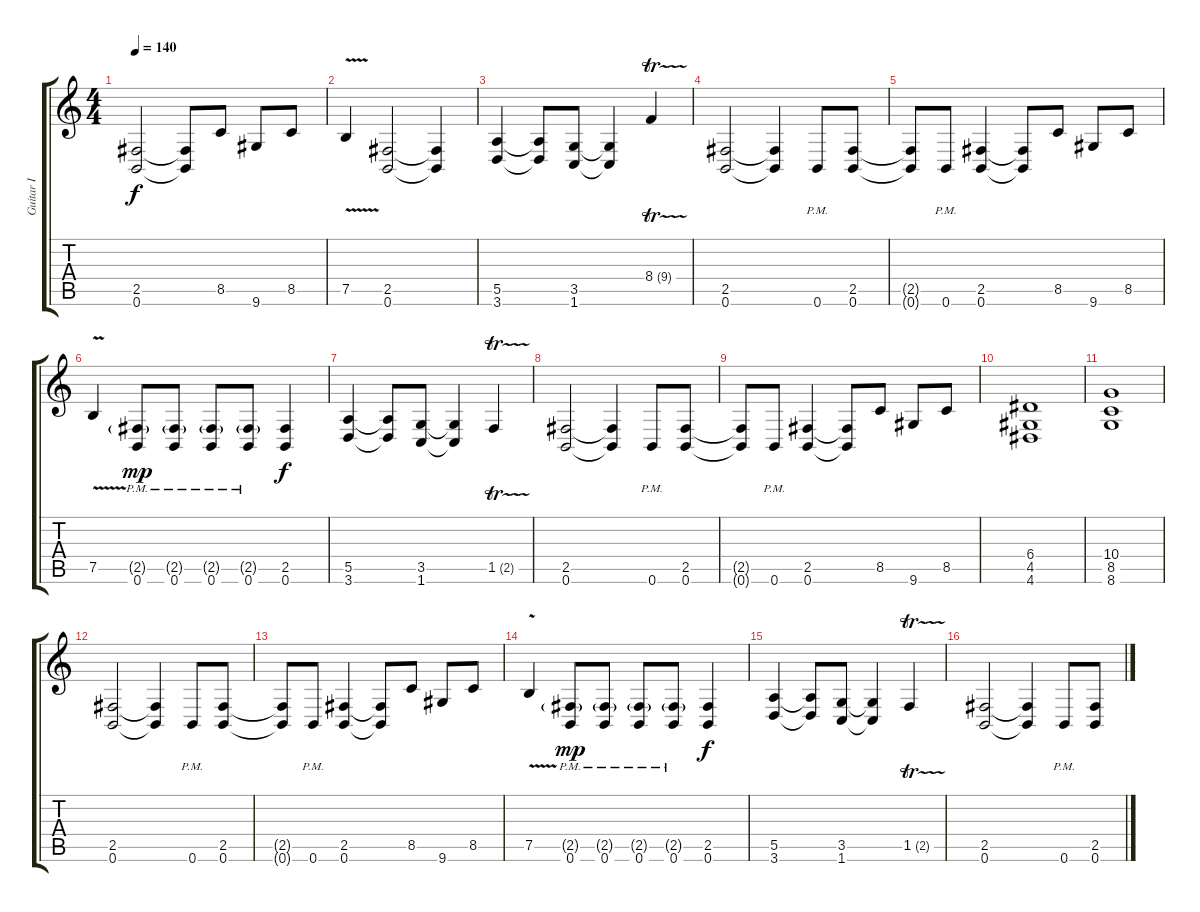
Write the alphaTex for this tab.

\track ("Guitar I" "Guitar I") {instrument distortionguitar}
\staff {score tabs}
\tuning (B3 Gb3 D3 A2 E2 B1) {hide}
\ts (4 4)
\tempo 140
\clef g2
\ks c
(2.5{t} 0.6{t}).2{dy f} (2.5{t} 0.6{t}).8 8.5.8 9.6.8 8.5.8 |
7.5{v}.4 (2.5 0.6).2 (2.5{t} 0.6{t}).4 |
(5.5 3.6).4 (5.5{t} 3.6{t}).8 (3.5 1.6).8 (3.5{t} 1.6{t}).4 8.4{tr (9 16)}.4 |
(2.5 0.6).2 (2.5{t} 0.6{t}).4 0.6{pm}.8 (2.5 0.6).8 |
(2.5{t} 0.6{t}).8 0.6{pm}.8 (2.5 0.6).4 (2.5{t} 0.6{t}).8 8.5.8 9.6.8 8.5.8 |
7.5{v}.4 (2.5{g pm} 0.6{pm}).8{dy mp} (2.5{g pm} 0.6{pm}).8 (2.5{g pm} 0.6{pm}).8 (2.5{g pm} 0.6{pm}).8 (2.5 0.6).4{dy f} |
(5.5 3.6).4 (5.5{t} 3.6{t}).8 (3.5 1.6).8 (3.5{t} 1.6{t}).4 1.5{tr (2 16)}.4 |
(2.5 0.6).2 (2.5{t} 0.6{t}).4 0.6{pm}.8 (2.5 0.6).8 |
(2.5{t} 0.6{t}).8 0.6{pm}.8 (2.5 0.6).4 (2.5{t} 0.6{t}).8 8.5.8 9.6.8 8.5.8 |
(6.4 4.5 4.6).1 |
(10.4 8.5 8.6).1 |
(2.5 0.6).2 (2.5{t} 0.6{t}).4 0.6{pm}.8 (2.5 0.6).8 |
(2.5{t} 0.6{t}).8 0.6{pm}.8 (2.5 0.6).4 (2.5{t} 0.6{t}).8 8.5.8 9.6.8 8.5.8 |
7.5{v}.4 (2.5{g pm} 0.6{pm}).8{dy mp} (2.5{g pm} 0.6{pm}).8 (2.5{g pm} 0.6{pm}).8 (2.5{g pm} 0.6{pm}).8 (2.5 0.6).4{dy f} |
(5.5 3.6).4 (5.5{t} 3.6{t}).8 (3.5 1.6).8 (3.5{t} 1.6{t}).4 1.5{tr (2 16)}.4 |
(2.5 0.6).2 (2.5{t} 0.6{t}).4 0.6{pm}.8 (2.5 0.6).8
